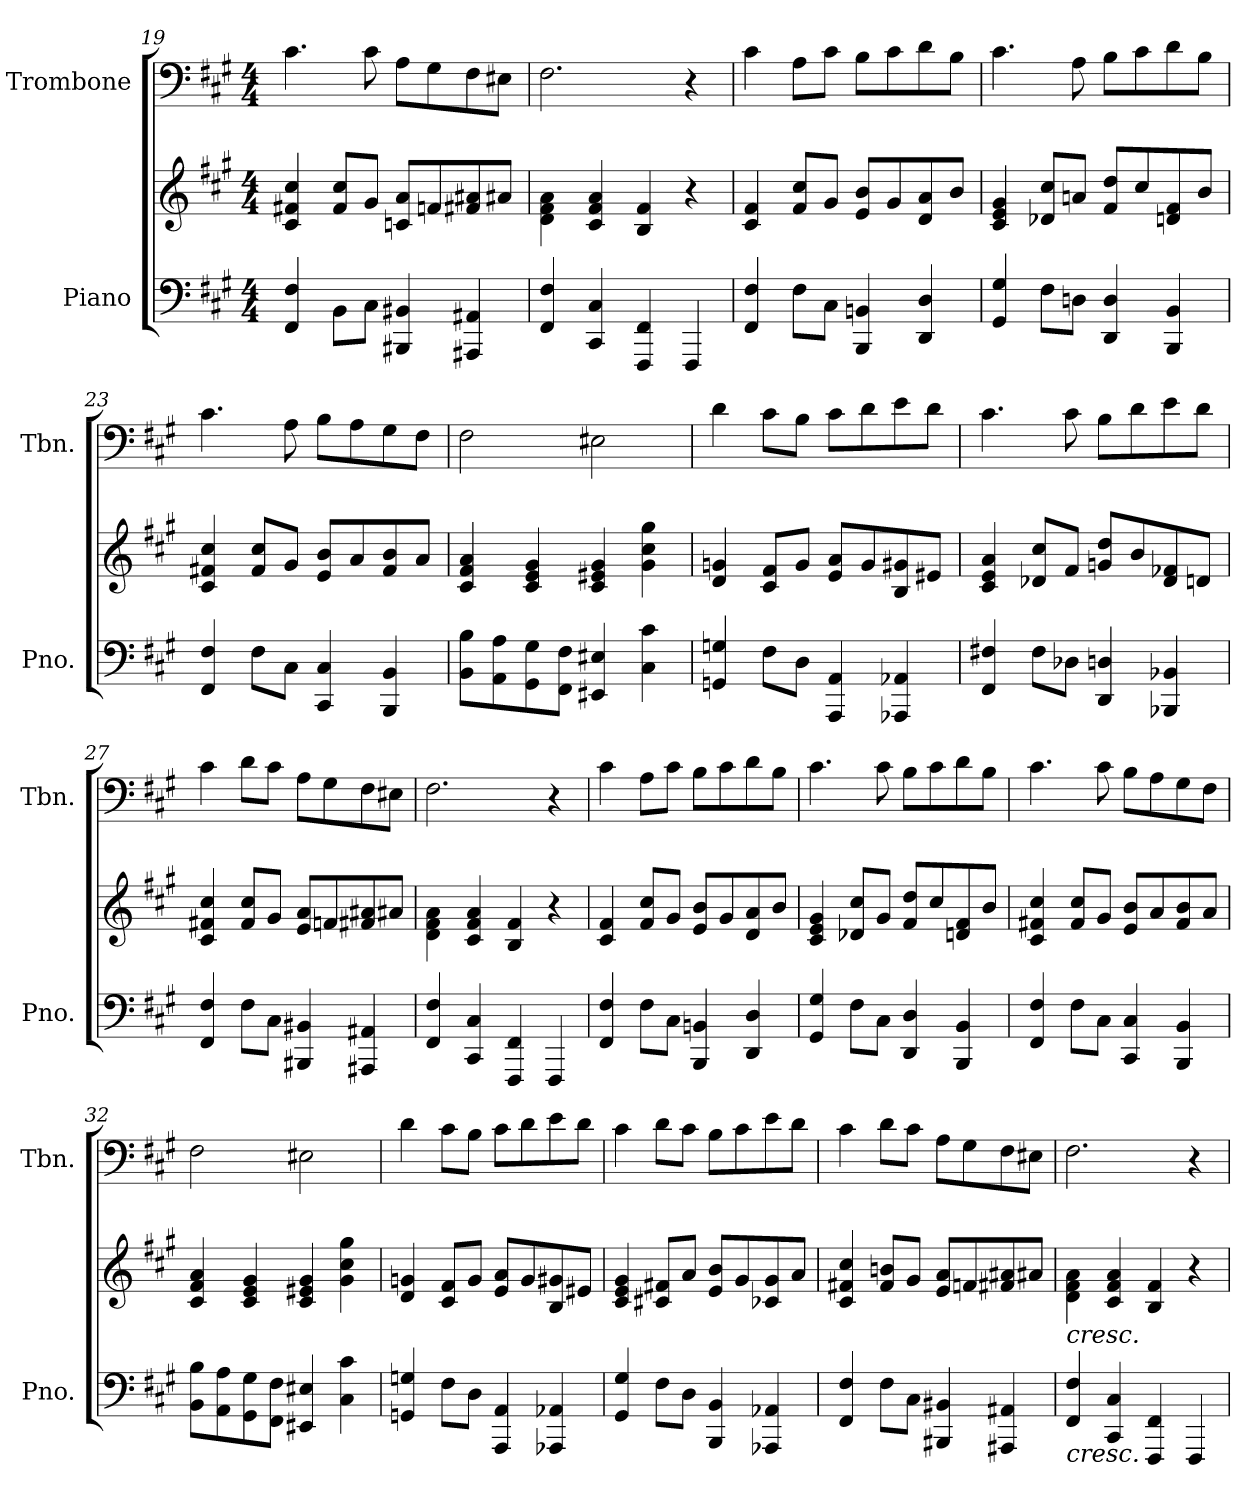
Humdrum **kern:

**kern	**kern	**kern
*part2	*part2	*part1
*staff3	*staff2	*staff1
*I"Piano	*	*I"Trombone
*I'Pno.	*	*I'Tbn.
*clefF4	*clefG2	*clefF4
*k[f#c#g#]	*k[f#c#g#]	*k[f#c#g#]
*M4/4	*M4/4	*M4/4
=19	=19	=19
4FF#/ 4F#/	4c#/ 4f#X/ 4cc#/	4.c#\
8BB\L	8f#/ 8cc#/L	.
8C#\J	8g#/J	8c#\
4BBB#X/ 4BB#X/	8cn/ 8a/L	8A\L
.	8fn/	8G#\
4AAA#X/ 4AA#X/	8f#X/ 8a#X/	8F#\
.	8a#X/J	8E#X\J
!!LO:LB:g=z
=20	=20	=20
4FF#/ 4F#/	4d\ 4f#\ 4a\	2.F#\
4CC#/ 4C#/	4c#/ 4f#/ 4a/	.
4FFF#/ 4FF#/	4B/ 4f#/	.
4FFF#/	4r	4r
=21	=21	=21
4FF#/ 4F#/	4c#/ 4f#/	4c#\
8F#\L	8f#/ 8cc#/L	8A\L
8C#\J	8g#/J	8c#\J
4BBB/ 4BBn/	8e/ 8b/L	8B\L
.	8g#/	8c#\
4DD/ 4D/	8d/ 8a/	8d\
.	8b/J	8B\J
=22	=22	=22
4GG#/ 4G#/	4c#/ 4e/ 4g#/	4.c#\
8F#\L	8d-X/ 8cc#/L	.
8Dn\J	8an/J	8A\
4DD/ 4D/	8f#/ 8dd/L	8B\L
.	8cc#/	8c#\
4BBB/ 4BB/	8dn/ 8f#/	8d\
.	8b/J	8B\J
=23	=23	=23
4FF#/ 4F#/	4c#/ 4f#X/ 4cc#/	4.c#\
8F#\L	8f#/ 8cc#/L	.
8C#\J	8g#/J	8A\
4CC#/ 4C#/	8e/ 8b/L	8B\L
.	8a/	8A\
4BBB/ 4BB/	8f#/ 8b/	8G#\
.	8a/J	8F#\J
=24	=24	=24
8BB\ 8B\L	4c#/ 4f#/ 4a/	2F#\
8AA\ 8A\	.	.
8GG#\ 8G#\	4c#/ 4e/ 4g#/	.
8FF#\ 8F#\J	.	.
4EE#X/ 4E#X/	4c#/ 4e#X/ 4g#/	2E#X\
4C#\ 4c#\	4g#\ 4cc#\ 4gg#\	.
!!LO:LB:g=z
=25	=25	=25
4GGn/ 4Gn/	4d/ 4gn/	4d\
8F#\L	8c#/ 8f#/L	8c#\L
8D\J	8g/J	8B\J
4AAA/ 4AA/	8e/ 8a/L	8c#\L
.	8g/	8d\
4AAA-X/ 4AA-X/	8B/ 8g#X/	8e\
.	8e#X/J	8d\J
=26	=26	=26
4FF#/ 4F#X/	4c#/ 4e/ 4a/	4.c#\
8F#\L	8d-X/ 8cc#/L	.
8D-X\J	8f#/J	8c#\
4DD/ 4Dn/	8gn/ 8dd/L	8B\L
.	8b/	8d\
4BBB-X/ 4BB-X/	8d-/ 8f-X/	8e\
.	8dn/J	8d\J
=27	=27	=27
4FF#/ 4F#/	4c#/ 4f#X/ 4cc#/	4c#\
8F#\L	8f#/ 8cc#/L	8d\L
8C#\J	8g#/J	8c#\J
4BBB#X/ 4BB#X/	8e/ 8a/L	8A\L
.	8fn/	8G#\
4AAA#X/ 4AA#X/	8f#X/ 8a#X/	8F#\
.	8a#X/J	8E#X\J
=28	=28	=28
4FF#/ 4F#/	4d\ 4f#\ 4a\	2.F#\
4CC#/ 4C#/	4c#/ 4f#/ 4a/	.
4FFF#/ 4FF#/	4B/ 4f#/	.
4FFF#/	4r	4r
=29	=29	=29
4FF#/ 4F#/	4c#/ 4f#/	4c#\
8F#\L	8f#/ 8cc#/L	8A\L
8C#\J	8g#/J	8c#\J
4BBB/ 4BBn/	8e/ 8b/L	8B\L
.	8g#/	8c#\
4DD/ 4D/	8d/ 8a/	8d\
.	8b/J	8B\J
!!LO:LB:g=z
=30	=30	=30
4GG#/ 4G#/	4c#/ 4e/ 4g#/	4.c#\
8F#\L	8d-X/ 8cc#/L	.
8C#\J	8g#/J	8c#\
4DD/ 4D/	8f#/ 8dd/L	8B\L
.	8cc#/	8c#\
4BBB/ 4BB/	8dn/ 8f#/	8d\
.	8b/J	8B\J
=31	=31	=31
4FF#/ 4F#/	4c#/ 4f#X/ 4cc#/	4.c#\
8F#\L	8f#/ 8cc#/L	.
8C#\J	8g#/J	8c#\
4CC#/ 4C#/	8e/ 8b/L	8B\L
.	8a/	8A\
4BBB/ 4BB/	8f#/ 8b/	8G#\
.	8a/J	8F#\J
=32	=32	=32
8BB\ 8B\L	4c#/ 4f#/ 4a/	2F#\
8AA\ 8A\	.	.
8GG#\ 8G#\	4c#/ 4e/ 4g#/	.
8FF#\ 8F#\J	.	.
4EE#X/ 4E#X/	4c#/ 4e#X/ 4g#/	2E#X\
4C#\ 4c#\	4g#\ 4cc#\ 4gg#\	.
=33	=33	=33
4GGn/ 4Gn/	4d/ 4gn/	4d\
8F#\L	8c#/ 8f#/L	8c#\L
8D\J	8g/J	8B\J
4AAA/ 4AA/	8e/ 8a/L	8c#\L
.	8g/	8d\
4AAA-X/ 4AA-X/	8B/ 8g#X/	8e\
.	8e#X/J	8d\J
=34	=34	=34
4GG#/ 4G#/	4c#/ 4e/ 4g#/	4c#\
8F#\L	8c#X/ 8f#X/L	8d\L
8D\J	8a/J	8c#\J
4BBB/ 4BB/	8e/ 8b/L	8B\L
.	8g#/	8c#\
4AAA-X/ 4AA-X/	8c-X/ 8g#/	8e\
.	8a/J	8d\J
!!LO:PB:g=z
=35	=35	=35
4FF#/ 4F#/	4c#/ 4f#X/ 4cc#/	4c#\
8F#\L	8f#/ 8bn/L	8d\L
8C#\J	8g#/J	8c#\J
4BBB#X/ 4BB#X/	8e/ 8a/L	8A\L
.	8fn/	8G#\
4AAA#X/ 4AA#X/	8f#X/ 8a#X/	8F#\
.	8a#X/J	8E#X\J
=36	=36	=36
!	!LO:TX:b:i:t=cresc.	!
!LO:TX:b:i:t=cresc.	!	!
4FF#/ 4F#/	4d\ 4f#\ 4a\	2.F#\
4CC#/ 4C#/	4c#/ 4f#/ 4a/	.
4FFF#/ 4FF#/	4B/ 4f#/	.
4FFF#/	4r	4r
=	=	=
*-	*-	*-
